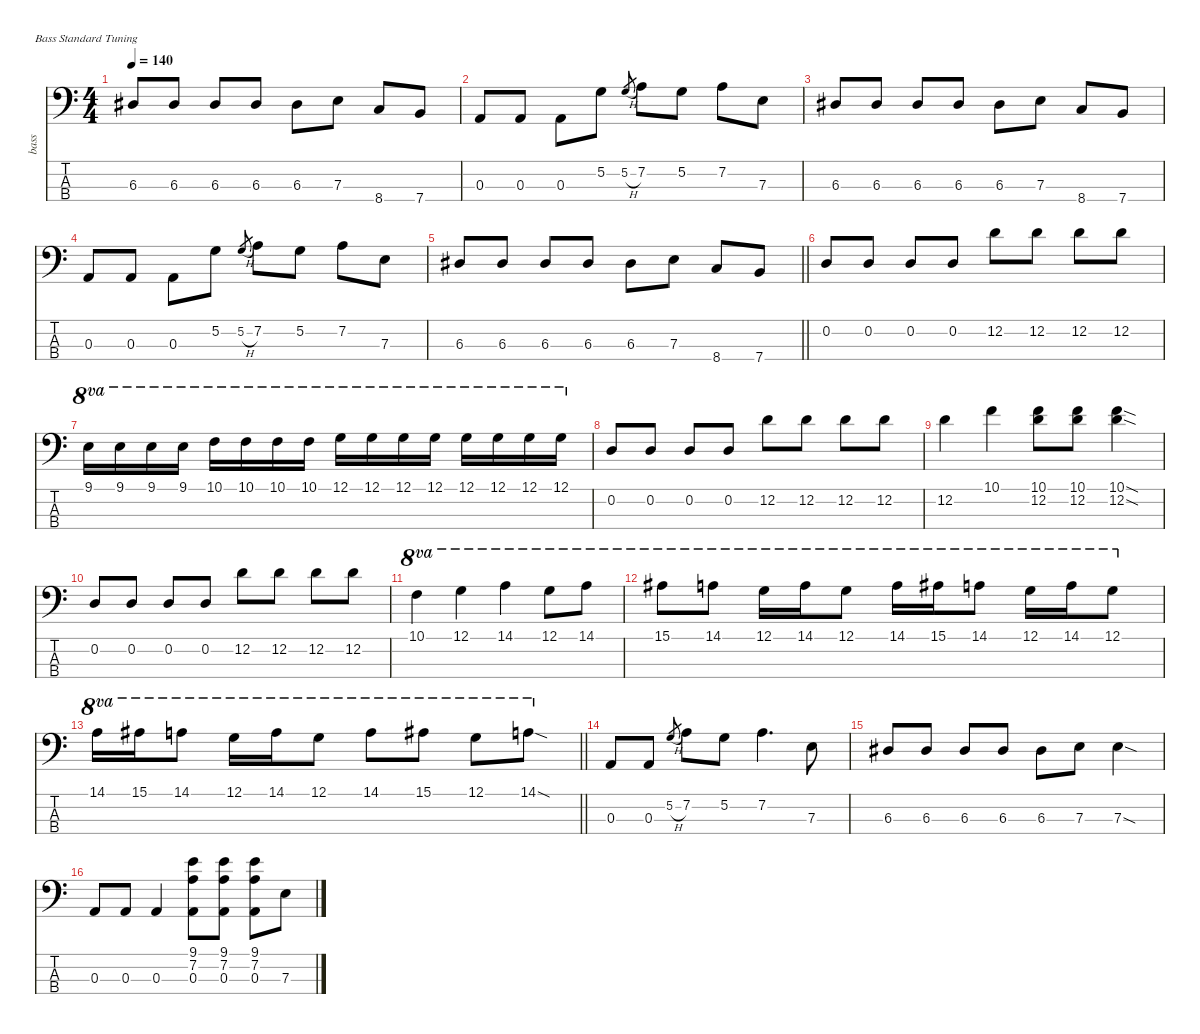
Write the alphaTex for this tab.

\defaultSystemsLayout 4
\hideDynamics
\bracketExtendMode nobrackets
\otherSystemsTrackNameOrientation horizontal
\track ("Bass" "bass") {defaultSystemsLayout 8 instrument electricbasspick}
\staff {score tabs}
\tuning (G2 D2 A1 E1)
\ts (4 4)
\tempo 140
\clef f4
\ks aminor
6.3{acc #}.8{dy f beam Up} 6.3{acc #}.8{beam Up} 6.3{acc #}.8{beam Up} 6.3{acc #}.8{beam Up} 6.3{acc #}.8{beam Down} 7.3.8{beam Down} 8.4.8{beam Up} 7.4.8{beam Up} |
0.3.8{beam Up} 0.3.8{beam Up} 0.3.8{beam Down} 5.2.8{beam Down} 5.2{h}.8{gr dy mf beam Up} 7.2.8{dy f beam Down} 5.2.8{beam Down} 7.2.8{beam Down} 7.3.8{beam Down} |
6.3{acc #}.8{beam Up} 6.3{acc #}.8{beam Up} 6.3{acc #}.8{beam Up} 6.3{acc #}.8{beam Up} 6.3{acc #}.8{beam Down} 7.3.8{beam Down} 8.4.8{beam Up} 7.4.8{beam Up} |
0.3.8{beam Up} 0.3.8{beam Up} 0.3.8{beam Down} 5.2.8{beam Down} 5.2{h}.8{gr dy mf beam Up} 7.2.8{dy f beam Down} 5.2.8{beam Down} 7.2.8{beam Down} 7.3.8{beam Down} |
\barLineRight lightlight
6.3{acc #}.8{beam Up} 6.3{acc #}.8{beam Up} 6.3{acc #}.8{beam Up} 6.3{acc #}.8{beam Up} 6.3{acc #}.8{beam Down} 7.3.8{beam Down} 8.4.8{beam Up} 7.4.8{beam Up} |
0.2.8{beam Up} 0.2.8{beam Up} 0.2.8{beam Up} 0.2.8{beam Up} 12.2.8{beam Down} 12.2.8{beam Down} 12.2.8{beam Down} 12.2.8{beam Down} |
9.1.16{ot 8va beam Down} 9.1.16{ot 8va beam Down} 9.1.16{ot 8va beam Down} 9.1.16{ot 8va beam Down} 10.1.16{ot 8va beam Down} 10.1.16{ot 8va beam Down} 10.1.16{ot 8va beam Down} 10.1.16{ot 8va beam Down} 12.1.16{ot 8va beam Down} 12.1.16{ot 8va beam Down} 12.1.16{ot 8va beam Down} 12.1.16{ot 8va beam Down} 12.1.16{ot 8va beam Down} 12.1.16{ot 8va beam Down} 12.1.16{ot 8va beam Down} 12.1.16{ot 8va beam Down} |
0.2.8{beam Up} 0.2.8{beam Up} 0.2.8{beam Up} 0.2.8{beam Up} 12.2.8{beam Down} 12.2.8{beam Down} 12.2.8{beam Down} 12.2.8{beam Down} |
12.2.4{beam Down} 10.1.4{beam Down} (10.1 12.2).8{beam Down} (10.1 12.2).8{beam Down} (10.1{sod} 12.2{sod}).4{beam Down} |
0.2.8{beam Up} 0.2.8{beam Up} 0.2.8{beam Up} 0.2.8{beam Up} 12.2.8{beam Down} 12.2.8{beam Down} 12.2.8{beam Down} 12.2.8{beam Down} |
10.1.4{ot 8va beam Down} 12.1.4{ot 8va beam Down} 14.1.4{ot 8va beam Down} 12.1.8{ot 8va beam Down} 14.1.8{ot 8va beam Down} |
15.1{acc #}.8{ot 8va beam Down} 14.1.8{ot 8va beam Down} 12.1.16{ot 8va beam Down} 14.1.16{ot 8va beam Down} 12.1.8{ot 8va beam Down} 14.1.16{ot 8va beam Down} 15.1{acc #}.16{ot 8va beam Down} 14.1.8{ot 8va beam Down} 12.1.16{ot 8va beam Down} 14.1.16{ot 8va beam Down} 12.1.8{ot 8va beam Down} |
\barLineRight lightlight
14.1.16{ot 8va beam Down} 15.1{acc #}.16{ot 8va beam Down} 14.1.8{ot 8va beam Down} 12.1.16{ot 8va beam Down} 14.1.16{ot 8va beam Down} 12.1.8{ot 8va beam Down} 14.1.8{ot 8va beam Down} 15.1{acc #}.8{ot 8va beam Down} 12.1.8{ot 8va beam Down} 14.1{sod}.8{ot 8va beam Down} |
0.3.8{beam Up} 0.3.8{beam Up} 5.2{h}.8{gr dy mf beam Up} 7.2.8{dy f beam Down} 5.2.8{beam Down} 7.2.4{d beam Down} 7.3.8{beam Down} |
6.3{acc #}.8{beam Up} 6.3{acc #}.8{beam Up} 6.3{acc #}.8{beam Up} 6.3{acc #}.8{beam Up} 6.3{acc #}.8{beam Down} 7.3.8{beam Down} 7.3{sod}.4{beam Down} |
0.3.8{beam Up} 0.3.8{beam Up} 0.3.4{beam Up} (9.1 7.2 0.3).8{beam Down} (9.1 7.2 0.3).8{beam Down} (9.1 7.2 0.3).8{beam Down} 7.3.8{beam Down}
